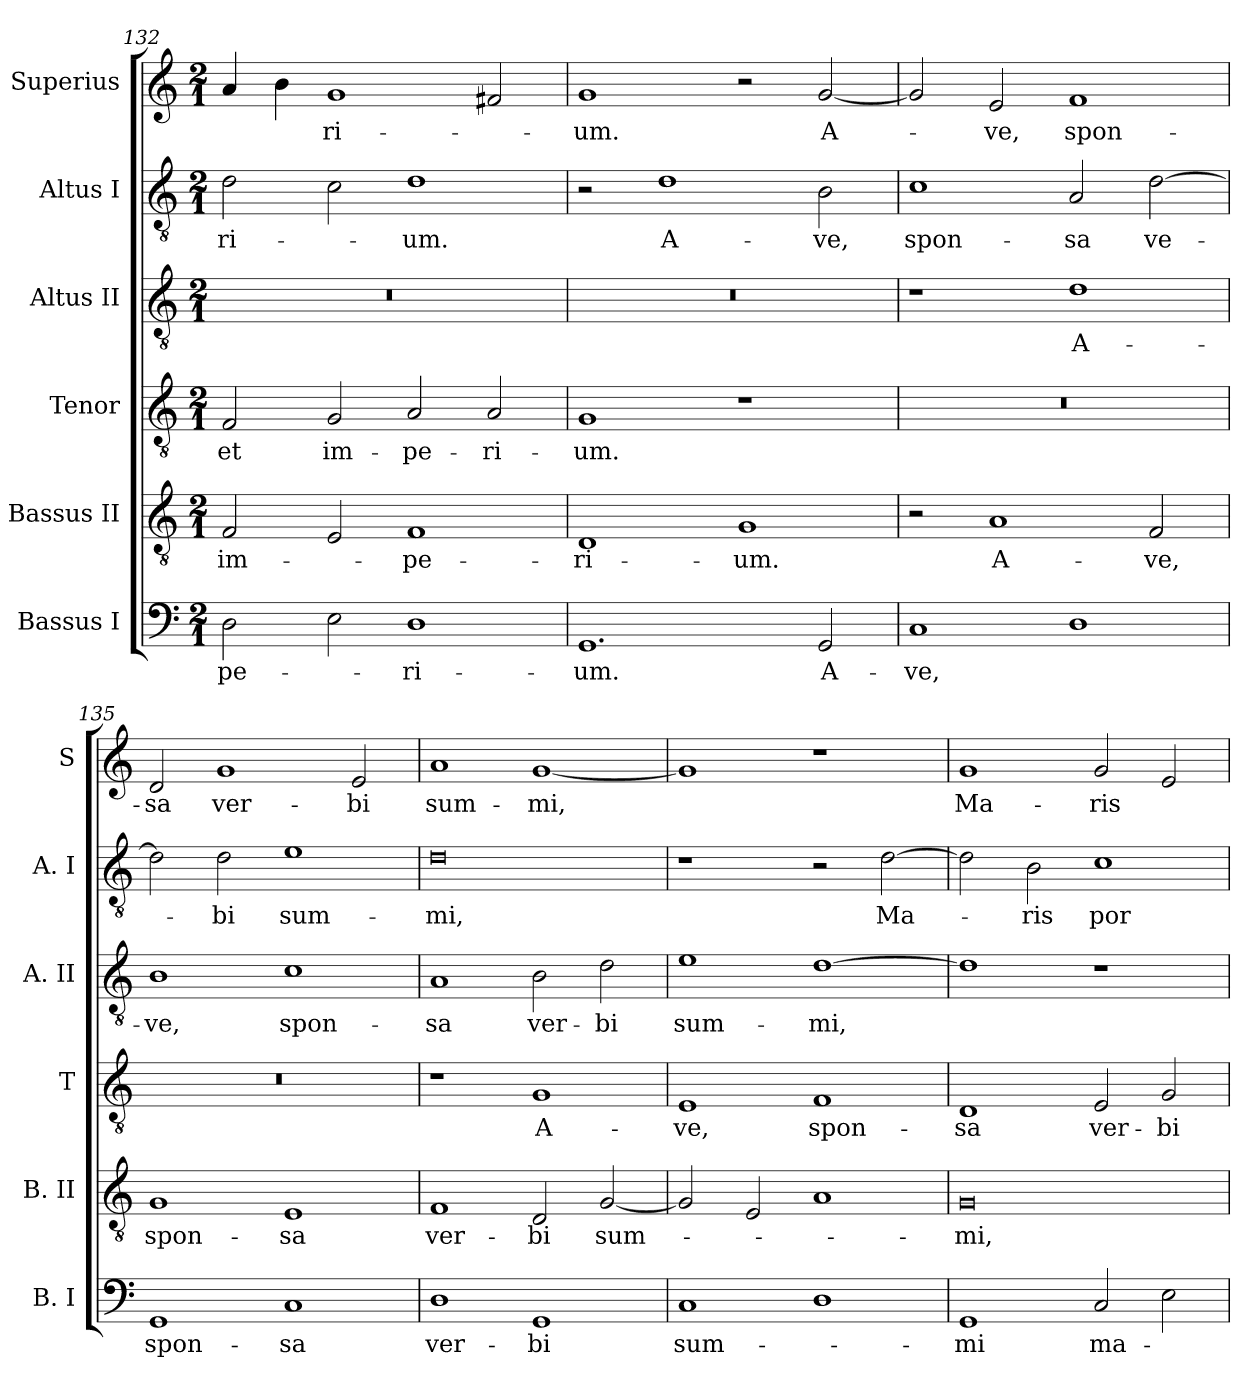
**kern	**text	**kern	**text	**kern	**text	**kern	**text	**kern	**text	**kern	**text
*part6	*part6	*part5	*part5	*part4	*part4	*part3	*part3	*part2	*part2	*part1	*part1
*staff6	*staff6	*staff5	*staff5	*staff4	*staff4	*staff3	*staff3	*staff2	*staff2	*staff1	*staff1
*I"Bassus I	*	*I"Bassus II	*	*I"Tenor	*	*I"Altus II	*	*I"Altus I	*	*I"Superius	*
*I'B. I	*	*I'B. II	*	*I'T	*	*I'A. II	*	*I'A. I	*	*I'S	*
*clefF4	*	*clefGv2	*	*clefGv2	*	*clefGv2	*	*clefGv2	*	*clefG2	*
*k[]	*	*k[]	*	*k[]	*	*k[]	*	*k[]	*	*k[]	*
*C:	*	*C:	*	*C:	*	*C:	*	*C:	*	*C:	*
*M2/1	*	*M2/1	*	*M2/1	*	*M2/1	*	*M2/1	*	*M2/1	*
=132	=132	=132	=132	=132	=132	=132	=132	=132	=132	=132	=132
2D	-pe-	2F	im-	2F	et	0r	.	2d	-ri-	4a	.
.	.	.	.	.	.	.	.	.	.	4b	.
2E	.	2E	.	2G	im-	.	.	2c	.	1g	-ri-
1D	-ri-	1F	-pe-	2A	-pe-	.	.	1d	-um.	.	.
.	.	.	.	2A	-ri-	.	.	.	.	2f#X	.
=133	=133	=133	=133	=133	=133	=133	=133	=133	=133	=133	=133
1.GG	-um.	1D	-ri-	1G	-um.	0r	.	2r	.	1g	-um.
.	.	.	.	.	.	.	.	1d	A-	.	.
.	.	1G	-um.	1r	.	.	.	.	.	2r	.
2GG	A-	.	.	.	.	.	.	2B	-ve,	[2g	A-
=134	=134	=134	=134	=134	=134	=134	=134	=134	=134	=134	=134
1C	-ve,	2r	.	0r	.	1r	.	1c	spon-	2g]	.
.	.	1A	A-	.	.	.	.	.	.	2e	-ve,
1D	.	.	.	.	.	1d	A-	2A	-sa	1f	spon-
.	.	2F	-ve,	.	.	.	.	[2d	ve-	.	.
=135	=135	=135	=135	=135	=135	=135	=135	=135	=135	=135	=135
1GG	spon-	1G	spon-	0r	.	1B	-ve,	2d]	.	2d	-sa
.	.	.	.	.	.	.	.	2d	-bi	1g	ver-
1C	-sa	1E	-sa	.	.	1c	spon-	1e	sum-	.	.
.	.	.	.	.	.	.	.	.	.	2e	-bi
=136	=136	=136	=136	=136	=136	=136	=136	=136	=136	=136	=136
1D	ver-	1F	ver-	1r	.	1A	-sa	0d	-mi,	1a	sum-
1GG	-bi	2D	-bi	1G	A-	2B	ver-	.	.	[1g	-mi,
.	.	[2G	sum-	.	.	2d	-bi	.	.	.	.
=137	=137	=137	=137	=137	=137	=137	=137	=137	=137	=137	=137
1C	sum-	2G]	.	1E	-ve,	1e	sum-	1r	.	1g]	.
.	.	2E	.	.	.	.	.	.	.	.	.
1D	.	1A	.	1F	spon-	[1d	-mi,	2r	.	1r	.
.	.	.	.	.	.	.	.	[2d	Ma-	.	.
=138	=138	=138	=138	=138	=138	=138	=138	=138	=138	=138	=138
1GG	-mi	0G	-mi,	1D	-sa	1d]	.	2d]	.	1g	Ma-
.	.	.	.	.	.	.	.	2B	-ris	.	.
2C	ma-	.	.	2E	ver-	1r	.	1c	por-	2g	-ris
2E	.	.	.	2G	-bi	.	.	.	.	2e	.
=	=	=	=	=	=	=	=	=	=	=	=
*-	*-	*-	*-	*-	*-	*-	*-	*-	*-	*-	*-
